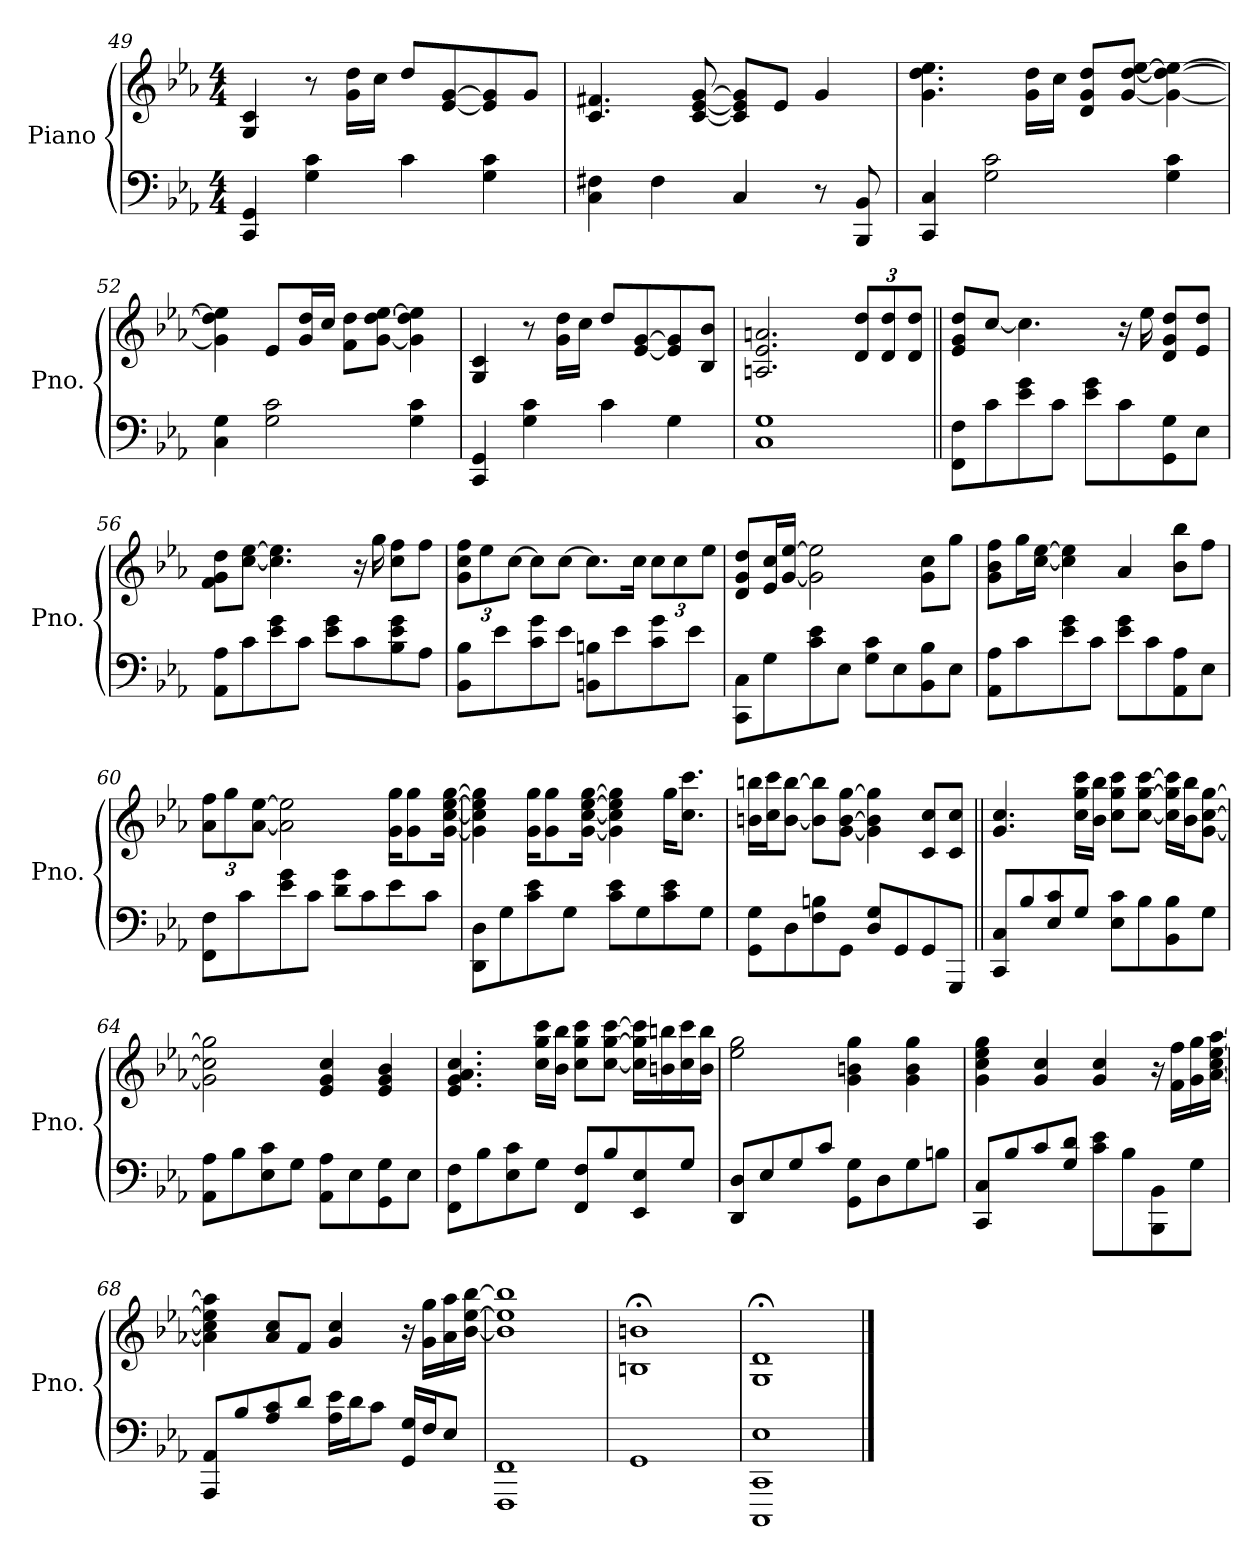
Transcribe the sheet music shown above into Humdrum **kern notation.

**kern	**kern
*part1	*part1
*staff2	*staff1
*I"Piano	*
*I'Pno.	*
!!LO:LB:g=z
*clefF4	*clefG2
*k[b-e-a-]	*k[b-e-a-]
*M4/4	*M4/4
=49	=49
4CC/ 4GG/	4G/ 4c/
4G\ 4c\	8r
.	16g\ 16dd\LL
.	16cc\JJ
4c\	8dd/L
.	[8e-/ [8g/
4G\ 4c\	8e-/] 8g/]
.	8g/J
=50	=50
4C\ 4F#X\	4.c/ 4.f#X/
4F#\	.
.	[8c/ [8e-/ [8g/
4C/	8c/] 8e-/] 8g/]L
.	8e-/J
8r	4g/
8BBB-/ 8BB-/	.
!!LO:PB:g=z
=51	=51
4CC/ 4C/	4.g\ 4.dd\ 4.ee-\
2G\ 2c\	.
.	16g\ 16dd\LL
.	16cc\JJ
.	8d/ 8g/ 8dd/L
.	[8g/ [8dd/ [8ee-/J
4G\ 4c\	4g\_ 4dd\_ 4ee-\_
=52	=52
4C\ 4G\	4g\] 4dd\] 4ee-\]
2G\ 2c\	8e-/L
.	16g/ 16dd/L
.	16cc/JJ
.	8f\ 8dd\L
.	[8g\ [8dd\ [8ee-\J
4G\ 4c\	4g\] 4dd\] 4ee-\]
!!LO:LB:g=z
=53	=53
4CC/ 4GG/	4G/ 4c/
4G\ 4c\	8r
.	16g\ 16dd\LL
.	16cc\JJ
4c\	8dd/L
.	[8e-/ [8g/
4G\	8e-/] 8g/]
.	8B-/ 8b-/J
=54	=54
1C 1G	2.An/ 2.e-/ 2.an/
*	*Xbrackettup
.	12d/ 12dd/L
.	12d/ 12dd/
.	12d/ 12dd/J
!!LO:LB:g=z
=55||	=55||
8FF\ 8F\L	8e-/ 8g/ 8dd/L
8c\	[8cc/J
8e-\ 8g\	4.cc\]
8c\J	.
8e-\ 8g\L	.
8c\	16r
.	16ee-\
8GG\ 8G\	8d/ 8g/ 8dd/L
8E-\J	8e-/ 8dd/J
=56	=56
8AA-\ 8A-\L	8f\ 8g\ 8dd\L
8c\	[8cc\ [8ee-\J
8e-\ 8g\	4.cc\] 4.ee-\]
8c\J	.
8e-\ 8g\L	.
8c\	16r
.	16gg\
8B-\ 8e-\ 8g\	8cc\ 8ff\L
8A-\J	8ff\J
!!LO:LB:g=z
=57	=57
8BB-\ 8B-\L	12g\ 12cc\ 12ff\L
.	12ee-\
8e-\	.
.	[12cc\J
8c\ 8g\	8cc\L]
8e-\J	[8cc\J
8BBn\ 8Bn\L	8.cc\L]
8e-\	.
.	16cc\Jk
8c\ 8g\	12cc\L
.	12cc\
8e-\J	.
.	12ee-\J
=58	=58
8CC\ 8C\L	8d/ 8g/ 8dd/L
8G\	16e-/ 16cc/L
.	[16g/ [16ee-/JJ
8c\ 8e-\	2g\] 2ee-\]
8E-\J	.
8G\ 8c\L	.
8E-\	.
8BB-\ 8B-\	8g\ 8cc\L
8E-\J	8gg\J
!!LO:LB:g=z
=59	=59
8AA-\ 8A-\L	8g\ 8b-\ 8ff\L
8c\	16gg\L
.	[16cc\ [16ee-\JJ
8e-\ 8g\	4cc\] 4ee-\]
8c\J	.
8e-\ 8g\L	4a-/
8c\	.
8AA-\ 8A-\	8b-\ 8bb-\L
8E-\J	8ff\J
=60	=60
8FF\ 8F\L	12a-\ 12ff\L
.	12gg\
8c\	.
.	[12a-\ [12ee-\J
8e-\ 8g\	2a-\] 2ee-\]
8c\J	.
8d\ 8g\L	.
8c\	.
8e-\	16g\ 16gg\KL
.	8g\ 8gg\
8c\J	.
.	[16g\ [16cc\ [16ee-\ [16gg\Jk
!!LO:LB:g=z
=61	=61
8DD\ 8D\L	4g\] 4cc\] 4ee-\] 4gg\]
8G\	.
8c\ 8e-\	16g\ 16gg\KL
.	8g\ 8gg\
8G\J	.
.	[16g\ [16cc\ [16ee-\ [16gg\Jk
8c\ 8e-\L	4g\] 4cc\] 4ee-\] 4gg\]
8G\	.
8c\ 8e-\	16gg\KL
.	8.cc\ 8.ccc\J
8G\J	.
=62	=62
8GG\ 8G\L	16bn\ 16bbn\LL
.	16cc\ 16ccc\J
8D\	[8b\ [8bb\J
8F\ 8Bn\	8b\] 8bb\]L
8GG\J	[8g\ [8b\ [8gg\J
8D/ 8G/L	4g\] 4b\] 4gg\]
8GG/	.
8GG/	8c/ 8cc/L
8GGG/J	8c/ 8cc/J
!!LO:PB:g=z
=63||	=63||
8CC/ 8C/L	4.g/ 4.cc/
8B-/	.
8E-/ 8c/	.
8G/J	16cc\ 16gg\ 16ccc\LL
.	16b-\ 16bb-\JJ
8E-\ 8c\L	8cc\ 8gg\ 8ccc\L
8B-\	[8cc\ [8gg\ [8ccc\J
8BB-\ 8B-\	16cc\] 16gg\] 16ccc\]LL
.	16b-\ 16bb-\J
8G\J	[8g\ [8cc\ [8gg\J
=64	=64
8AA-\ 8A-\L	2g\] 2cc\] 2gg\]
8B-\	.
8E-\ 8c\	.
8G\J	.
8AA-\ 8A-\L	4e-/ 4g/ 4cc/
8E-\	.
8GG\ 8G\	4e-/ 4g/ 4b-/
8E-\J	.
!!LO:LB:g=z
=65	=65
8FF\ 8F\L	4.e-/ 4.g/ 4.a-/ 4.cc/
8B-\	.
8E-\ 8c\	.
8G\J	16cc\ 16gg\ 16ccc\LL
.	16b-\ 16bb-\JJ
8FF/ 8F/L	8cc\ 8gg\ 8ccc\L
8B-/	[8cc\ [8gg\ [8ccc\J
8EE-/ 8E-/	16cc\] 16gg\] 16ccc\]LL
.	16bn\ 16bbn\
8G/J	16cc\ 16ccc\
.	16b\ 16bb\JJ
!!LO:LB:g=z
=66	=66
*	*MM70
8DD/ 8D/L	2ee-\ 2gg\
8E-/	.
8G/	.
8c/J	.
8GG\ 8G\L	4g\ 4bn\ 4gg\
8D\	.
8G\	4g\ 4b\ 4gg\
8Bn\J	.
=67	=67
*	*MM65
8CC/ 8C/L	4g\ 4cc\ 4ee-\ 4gg\
8B-/	.
8c/	4g/ 4cc/
8G/ 8d/J	.
8c\ 8e-\L	4g/ 4cc/
8B-\	.
8BBB-\ 8BB-\	16r
.	16f\ 16ff\LL
8G\J	16g\ 16gg\
.	[16a-\ [16cc\ [16ee-\ [16aa-\JJ
!!LO:LB:g=z
=68	=68
*	*MM60
8AAA-/ 8AA-/L	4a-\] 4cc\] 4ee-\] 4aa-\]
8B-/	.
8A-/ 8c/	8a-/ 8cc/L
8d/J	8f/J
16A-\ 16e-\LL	4g/ 4cc/
16d\J	.
8c\J	.
16GG/ 16G/LL	16r
16F/J	16g\ 16gg\LL
8E-/J	16a-\ 16aa-\
.	[16b-\ [16ee-\ [16bb-\JJ
=69	=69
1FFF 1FF	1b-] 1ee-] 1bb-]
=70	=70
*	*MM80
1GG	1Bn;< 1bn;<
=71	=71
1CCC 1CC 1E-	1G;< 1d;<
==	==
*-	*-
